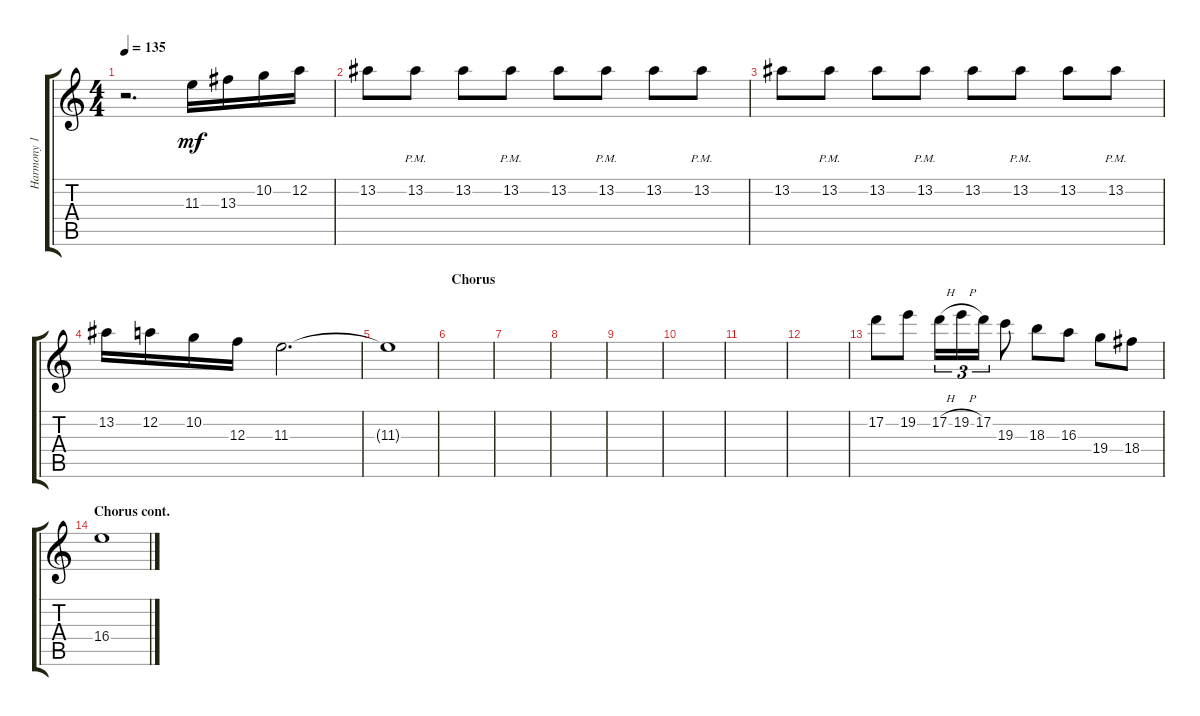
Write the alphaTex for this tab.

\track ("Harmony 1" "Harmony 1") {instrument distortionguitar}
\staff {score tabs}
\tuning (D4 A3 F3 C3 G2 C2) {hide}
\ts (4 4)
\tempo 135
\clef g2
\ks c
r.2{d dy mf} 11.3.16 13.3.16 10.2.16 12.2.16 |
13.2.8 13.2{pm}.8 13.2.8 13.2{pm}.8 13.2.8 13.2{pm}.8 13.2.8 13.2{pm}.8 |
13.2.8 13.2{pm}.8 13.2.8 13.2{pm}.8 13.2.8 13.2{pm}.8 13.2.8 13.2{pm}.8 |
13.2.16 12.2.16 10.2.16 12.3.16 11.3.2{d} |
11.3{t}.1 |
\section ("" "Chorus")
|
|
|
|
|
|
|
17.2.8 19.2.8 17.2{h}.16{tu (3 2)} 19.2{h}.16{tu (3 2)} 17.2.16{tu (3 2)} 19.3.8 18.3.8 16.3.8 19.4.8 18.4.8 |
\section ("" "Chorus cont.")
16.4.1
